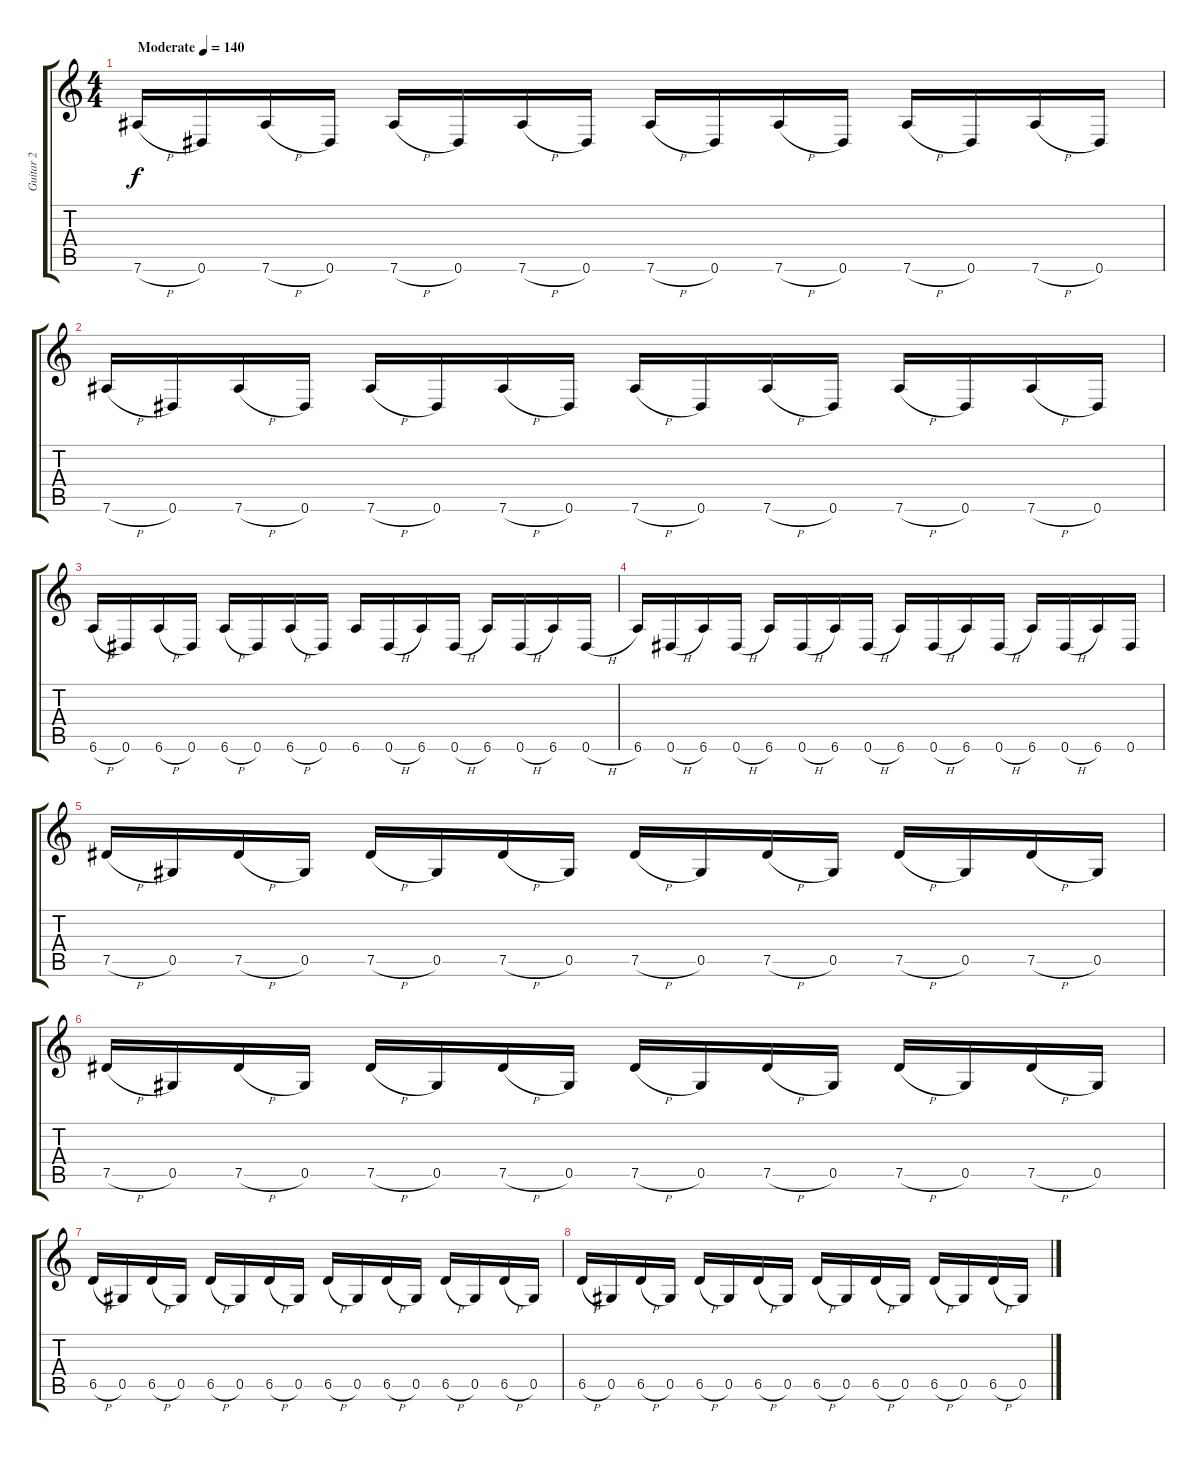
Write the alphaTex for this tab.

\track ("Guitar 2" "Guitar 2") {instrument distortionguitar}
\staff {score tabs}
\tuning (Eb4 Bb3 Gb3 Db3 Ab2 Eb2) {hide}
\ts (4 4)
\tempo (140 "Moderate")
\clef g2
\ks c
7.6{h}.16{dy f instrument distortionguitar} 0.6.16 7.6{h}.16 0.6.16 7.6{h}.16 0.6.16 7.6{h}.16 0.6.16 7.6{h}.16 0.6.16 7.6{h}.16 0.6.16 7.6{h}.16 0.6.16 7.6{h}.16 0.6.16 |
7.6{h}.16 0.6.16 7.6{h}.16 0.6.16 7.6{h}.16 0.6.16 7.6{h}.16 0.6.16 7.6{h}.16 0.6.16 7.6{h}.16 0.6.16 7.6{h}.16 0.6.16 7.6{h}.16 0.6.16 |
6.6{h}.16 0.6.16 6.6{h}.16 0.6.16 6.6{h}.16 0.6.16 6.6{h}.16 0.6.16 6.6.16 0.6{h}.16 6.6.16 0.6{h}.16 6.6.16 0.6{h}.16 6.6.16 0.6{h}.16 |
6.6.16 0.6{h}.16 6.6.16 0.6{h}.16 6.6.16 0.6{h}.16 6.6.16 0.6{h}.16 6.6.16 0.6{h}.16 6.6.16 0.6{h}.16 6.6.16 0.6{h}.16 6.6.16 0.6.16 |
7.5{h}.16 0.5.16 7.5{h}.16 0.5.16 7.5{h}.16 0.5.16 7.5{h}.16 0.5.16 7.5{h}.16 0.5.16 7.5{h}.16 0.5.16 7.5{h}.16 0.5.16 7.5{h}.16 0.5.16 |
7.5{h}.16 0.5.16 7.5{h}.16 0.5.16 7.5{h}.16 0.5.16 7.5{h}.16 0.5.16 7.5{h}.16 0.5.16 7.5{h}.16 0.5.16 7.5{h}.16 0.5.16 7.5{h}.16 0.5.16 |
6.5{h}.16 0.5.16 6.5{h}.16 0.5.16 6.5{h}.16 0.5.16 6.5{h}.16 0.5.16 6.5{h}.16 0.5.16 6.5{h}.16 0.5.16 6.5{h}.16 0.5.16 6.5{h}.16 0.5.16 |
6.5{h}.16 0.5.16 6.5{h}.16 0.5.16 6.5{h}.16 0.5.16 6.5{h}.16 0.5.16 6.5{h}.16 0.5.16 6.5{h}.16 0.5.16 6.5{h}.16 0.5.16 6.5{h}.16 0.5.16
